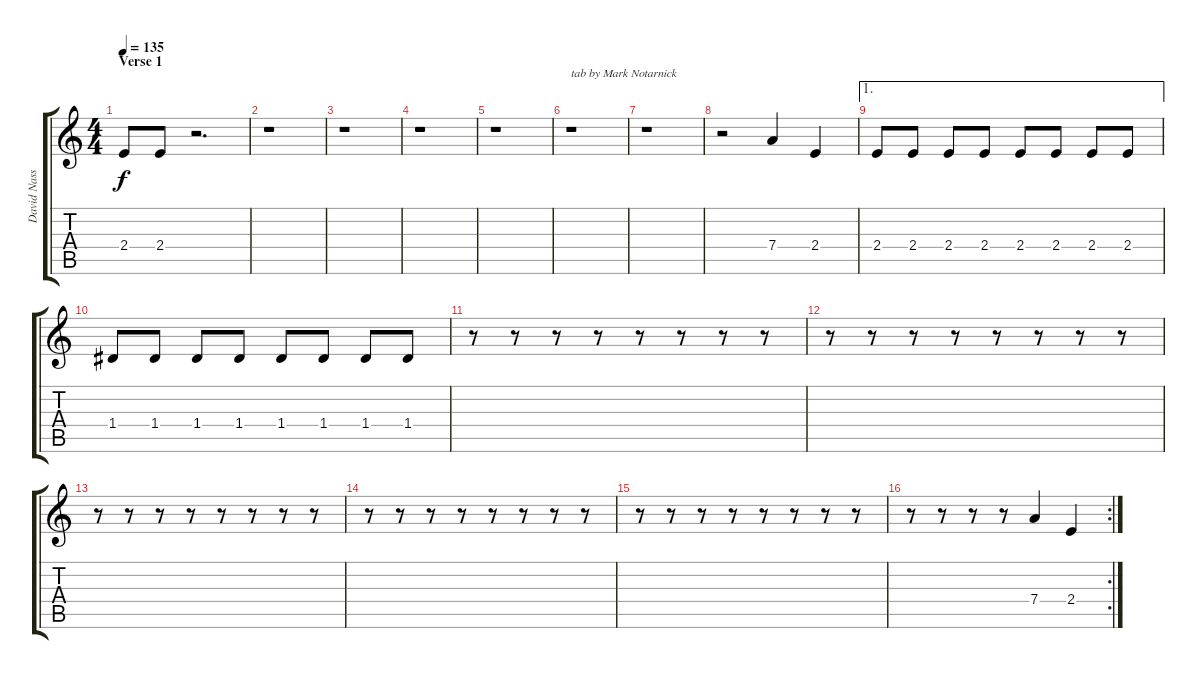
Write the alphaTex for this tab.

\track ("David Nassie" "David Nass") {instrument overdrivenguitar}
\staff {score tabs}
\tuning (E4 B3 G3 D3 A2 E2) {hide}
\ts (4 4)
\section ("" "Verse 1")
\tempo 135
\clef g2
\ks c
2.4.8{dy f instrument overdrivenguitar} 2.4.8 r.2{d} |
r.1 |
r.1 |
r.1 |
r.1 |
r.1{txt "tab by Mark Notarnick"} |
r.1 |
r.2 7.4.4 2.4.4 |
\ae 1
2.4.8{volume 11 instrument electricguitarmuted} 2.4.8 2.4.8 2.4.8 2.4.8 2.4.8 2.4.8 2.4.8 |
1.4.8 1.4.8 1.4.8 1.4.8 1.4.8 1.4.8 1.4.8 1.4.8 |
r.8 r.8 r.8 r.8 r.8 r.8 r.8 r.8 |
r.8 r.8 r.8 r.8 r.8 r.8 r.8 r.8 |
r.8 r.8 r.8 r.8 r.8 r.8 r.8 r.8 |
r.8 r.8 r.8 r.8 r.8 r.8 r.8 r.8 |
r.8 r.8 r.8 r.8 r.8 r.8 r.8 r.8 |
\rc 2
r.8 r.8 r.8 r.8 7.4.4{volume 14 instrument overdrivenguitar} 2.4.4
